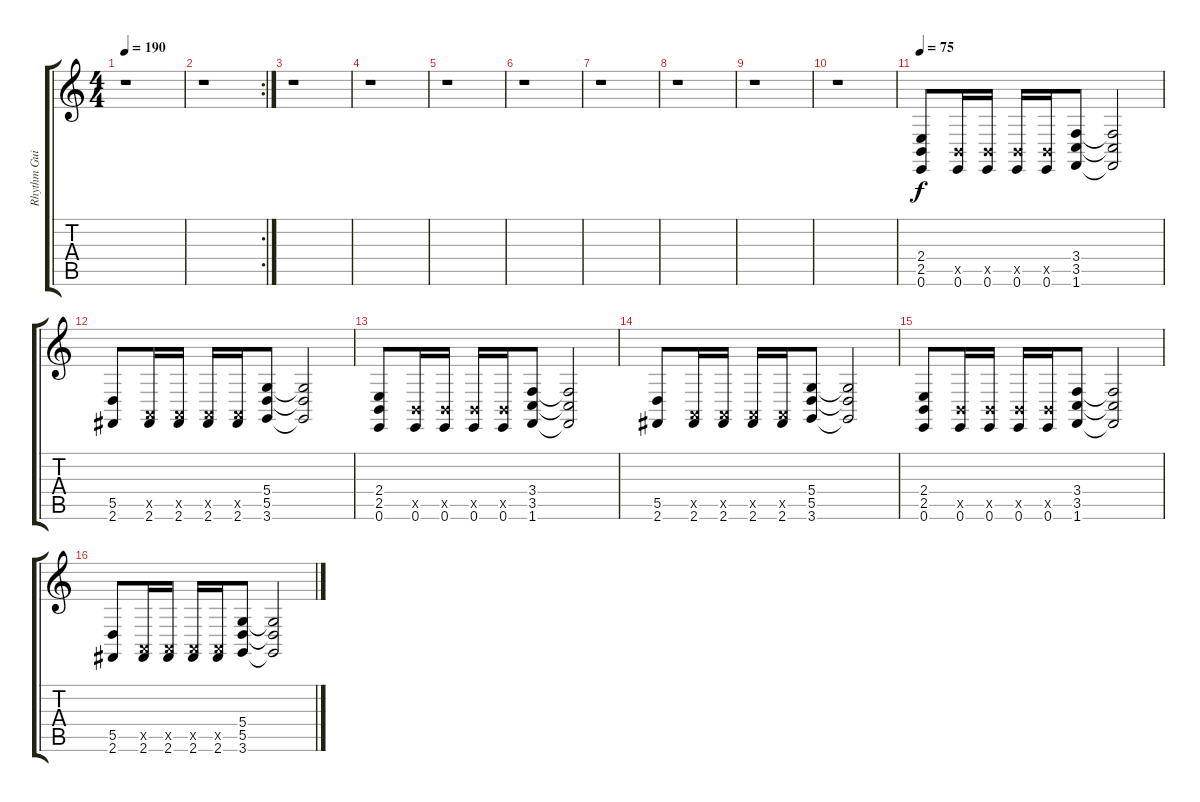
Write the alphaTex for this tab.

\track ("Rhythm Guitar 2" "Rhythm Gui") {mute instrument lead1square}
\staff {score tabs}
\tuning (E4 B3 G3 D3 A2 E2) {hide}
\ts (4 4)
\tempo 190
\tempo 75
\tempo 190
\clef g2
\ks c
r.1{dy f instrument lead1square} |
\rc 2
r.1 |
r.1 |
r.1 |
r.1 |
r.1 |
r.1 |
r.1 |
r.1 |
r.1 |
\tempo 75
(2.4 2.5 0.6).8 (2.5{x} 0.6).16 (2.5{x} 0.6).16 (2.5{x} 0.6).16 (2.5{x} 0.6).16 (3.4 3.5 1.6).8 (3.4{t} 3.5{t} 1.6{t}).2 |
(5.5 2.6).8 (0.5{x} 2.6).16 (0.5{x} 2.6).16 (0.5{x} 2.6).16 (0.5{x} 2.6).16 (5.4 5.5 3.6).8 (5.4{t} 5.5{t} 3.6{t}).2 |
(2.4 2.5 0.6).8 (2.5{x} 0.6).16 (2.5{x} 0.6).16 (2.5{x} 0.6).16 (2.5{x} 0.6).16 (3.4 3.5 1.6).8 (3.4{t} 3.5{t} 1.6{t}).2 |
(5.5 2.6).8 (0.5{x} 2.6).16 (0.5{x} 2.6).16 (0.5{x} 2.6).16 (0.5{x} 2.6).16 (5.4 5.5 3.6).8 (5.4{t} 5.5{t} 3.6{t}).2 |
(2.4 2.5 0.6).8 (2.5{x} 0.6).16 (2.5{x} 0.6).16 (2.5{x} 0.6).16 (2.5{x} 0.6).16 (3.4 3.5 1.6).8 (3.4{t} 3.5{t} 1.6{t}).2 |
(5.5 2.6).8 (0.5{x} 2.6).16 (0.5{x} 2.6).16 (0.5{x} 2.6).16 (0.5{x} 2.6).16 (5.4 5.5 3.6).8 (5.4{t} 5.5{t} 3.6{t}).2
